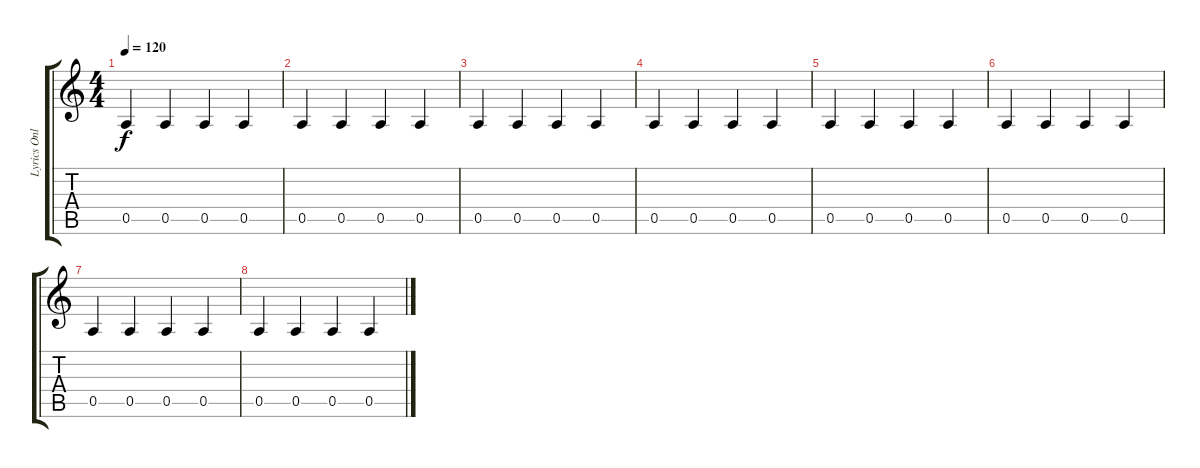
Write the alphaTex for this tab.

\track ("Lyrics Only" "Lyrics Onl") {mute instrument acousticguitarsteel}
\staff {score tabs}
\tuning (E4 B3 G3 D3 A2 E2) {hide}
\ts (4 4)
\tempo 120
\clef g2
\ks c
0.5.4{dy f} 0.5.4 0.5.4 0.5.4 |
0.5.4 0.5.4 0.5.4 0.5.4 |
0.5.4 0.5.4 0.5.4 0.5.4 |
0.5.4 0.5.4 0.5.4 0.5.4 |
0.5.4 0.5.4 0.5.4 0.5.4 |
0.5.4 0.5.4 0.5.4 0.5.4 |
0.5.4 0.5.4 0.5.4 0.5.4 |
0.5.4 0.5.4 0.5.4 0.5.4
